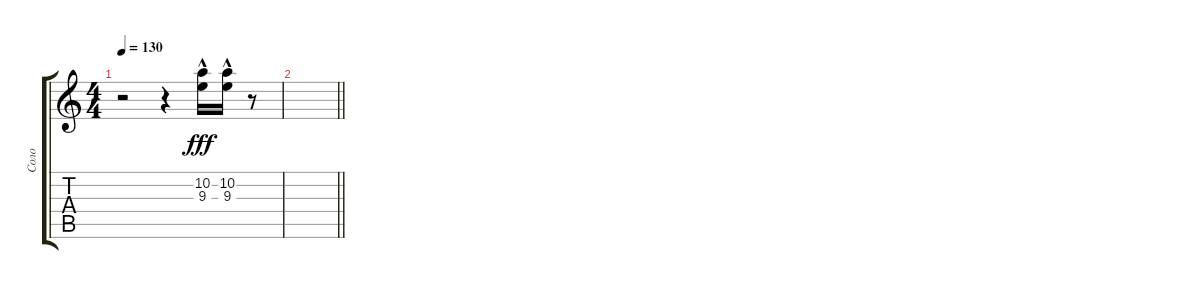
\track ("Соло" "Соло") {instrument overdrivenguitar}
\staff {score tabs}
\tuning (E4 B3 G3 D3 A2 E2) {hide}
\ts (4 4)
\tempo 130
\clef g2
\ks c
r.2{dy fff} r.4 (10.2{hac} 9.3{hac}).16 (10.2{hac} 9.3{hac}).16 r.8 |
\barLineRight lightlight
